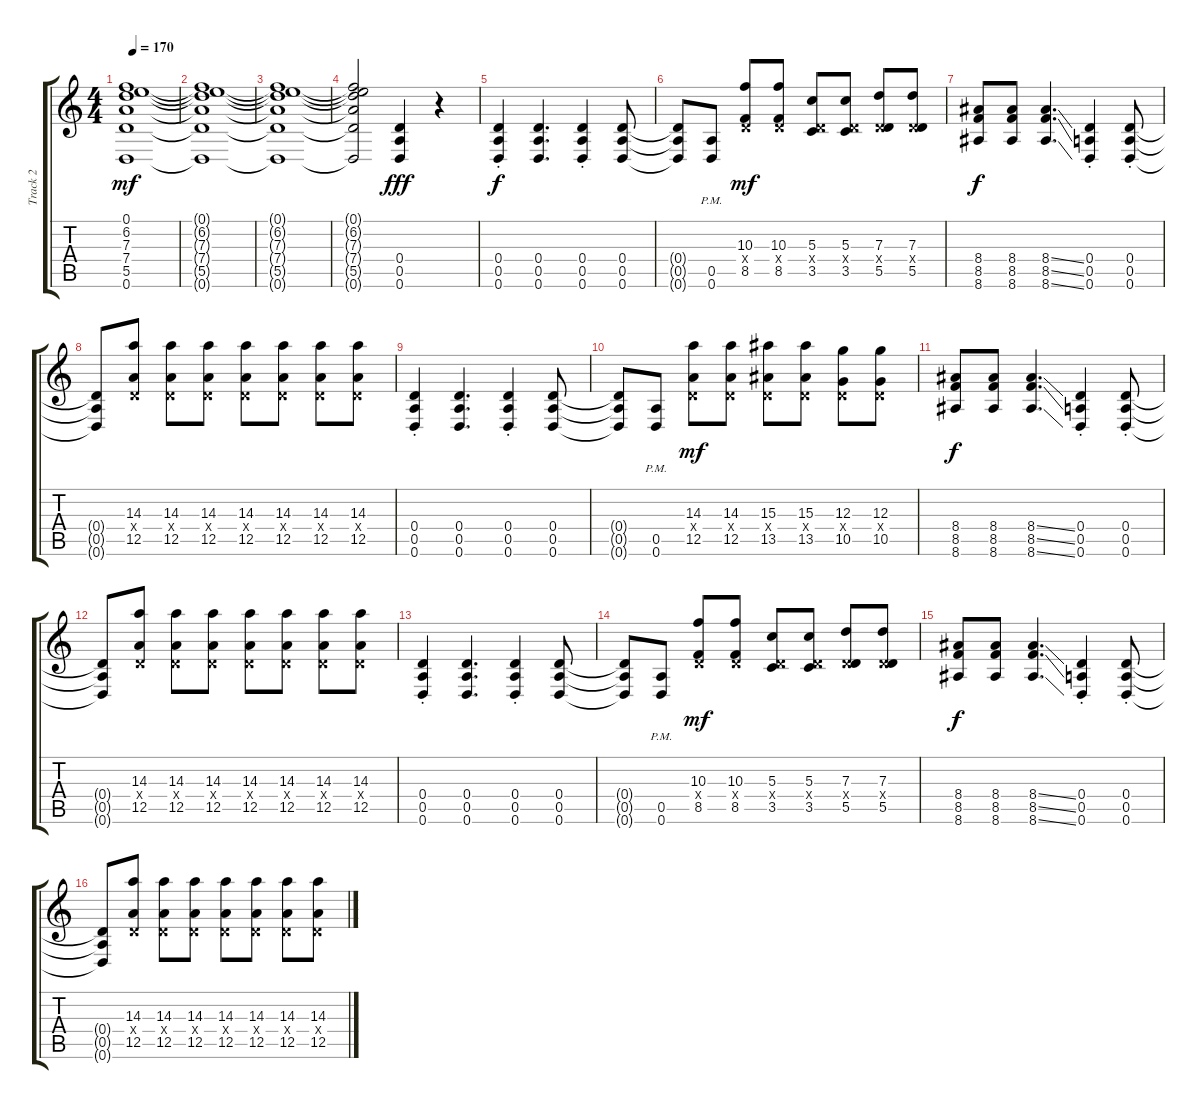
\track ("Track 2" "Track 2") {instrument distortionguitar}
\staff {score tabs}
\tuning (E4 B3 G3 D3 A2 D2) {hide}
\ts (4 4)
\tempo 170
\clef g2
\ks c
(0.1 6.2 7.3 7.4 5.5 0.6).1{dy mf} |
(0.1{t} 6.2{t} 7.3{t} 7.4{t} 5.5{t} 0.6{t}).1 |
(0.1{t} 6.2{t} 7.3{t} 7.4{t} 5.5{t} 0.6{t}).1 |
(0.1{t} 6.2{t} 7.3{t} 7.4{t} 5.5{t} 0.6{t}).2 (0.4 0.5 0.6).4{dy fff} r.4 |
(0.4{st} 0.5{st} 0.6{st}).4{dy f} (0.4 0.5 0.6).4{d} (0.4{st} 0.5{st} 0.6{st}).4 (0.4 0.5 0.6).8 |
(0.4{t} 0.5{t} 0.6{t}).8 (0.5{pm} 0.6{pm}).8 (10.3 0.4{x} 8.5).8{dy mf} (10.3 0.4{x} 8.5).8 (5.3 0.4{x} 3.5).8 (5.3 0.4{x} 3.5).8 (7.3 0.4{x} 5.5).8 (7.3 0.4{x} 5.5).8 |
(8.4 8.5 8.6).8{dy f} (8.4 8.5 8.6).8 (8.4{ss} 8.5{ss} 8.6{ss}).4{d} (0.4{st} 0.5{st} 0.6{st}).4 (0.4{st} 0.5{st} 0.6{st}).8 |
(0.4{t} 0.5{t} 0.6{t}).8 (14.3 0.4{x} 12.5).8 (14.3 0.4{x} 12.5).8 (14.3 0.4{x} 12.5).8 (14.3 0.4{x} 12.5).8 (14.3 0.4{x} 12.5).8 (14.3 0.4{x} 12.5).8 (14.3 0.4{x} 12.5).8 |
(0.4{st} 0.5{st} 0.6{st}).4 (0.4 0.5 0.6).4{d} (0.4{st} 0.5{st} 0.6{st}).4 (0.4 0.5 0.6).8 |
(0.4{t} 0.5{t} 0.6{t}).8 (0.5{pm} 0.6{pm}).8 (14.3 0.4{x} 12.5).8{dy mf} (14.3 0.4{x} 12.5).8 (15.3 0.4{x} 13.5).8 (15.3 0.4{x} 13.5).8 (12.3 0.4{x} 10.5).8 (12.3 0.4{x} 10.5).8 |
(8.4 8.5 8.6).8{dy f} (8.4 8.5 8.6).8 (8.4{ss} 8.5{ss} 8.6{ss}).4{d} (0.4{st} 0.5{st} 0.6{st}).4 (0.4{st} 0.5{st} 0.6{st}).8 |
(0.4{t} 0.5{t} 0.6{t}).8 (14.3 0.4{x} 12.5).8 (14.3 0.4{x} 12.5).8 (14.3 0.4{x} 12.5).8 (14.3 0.4{x} 12.5).8 (14.3 0.4{x} 12.5).8 (14.3 0.4{x} 12.5).8 (14.3 0.4{x} 12.5).8 |
(0.4{st} 0.5{st} 0.6{st}).4 (0.4 0.5 0.6).4{d} (0.4{st} 0.5{st} 0.6{st}).4 (0.4 0.5 0.6).8 |
(0.4{t} 0.5{t} 0.6{t}).8 (0.5{pm} 0.6{pm}).8 (10.3 0.4{x} 8.5).8{dy mf} (10.3 0.4{x} 8.5).8 (5.3 0.4{x} 3.5).8 (5.3 0.4{x} 3.5).8 (7.3 0.4{x} 5.5).8 (7.3 0.4{x} 5.5).8 |
(8.4 8.5 8.6).8{dy f} (8.4 8.5 8.6).8 (8.4{ss} 8.5{ss} 8.6{ss}).4{d} (0.4{st} 0.5{st} 0.6{st}).4 (0.4{st} 0.5{st} 0.6{st}).8 |
(0.4{t} 0.5{t} 0.6{t}).8 (14.3 0.4{x} 12.5).8 (14.3 0.4{x} 12.5).8 (14.3 0.4{x} 12.5).8 (14.3 0.4{x} 12.5).8 (14.3 0.4{x} 12.5).8 (14.3 0.4{x} 12.5).8 (14.3 0.4{x} 12.5).8
